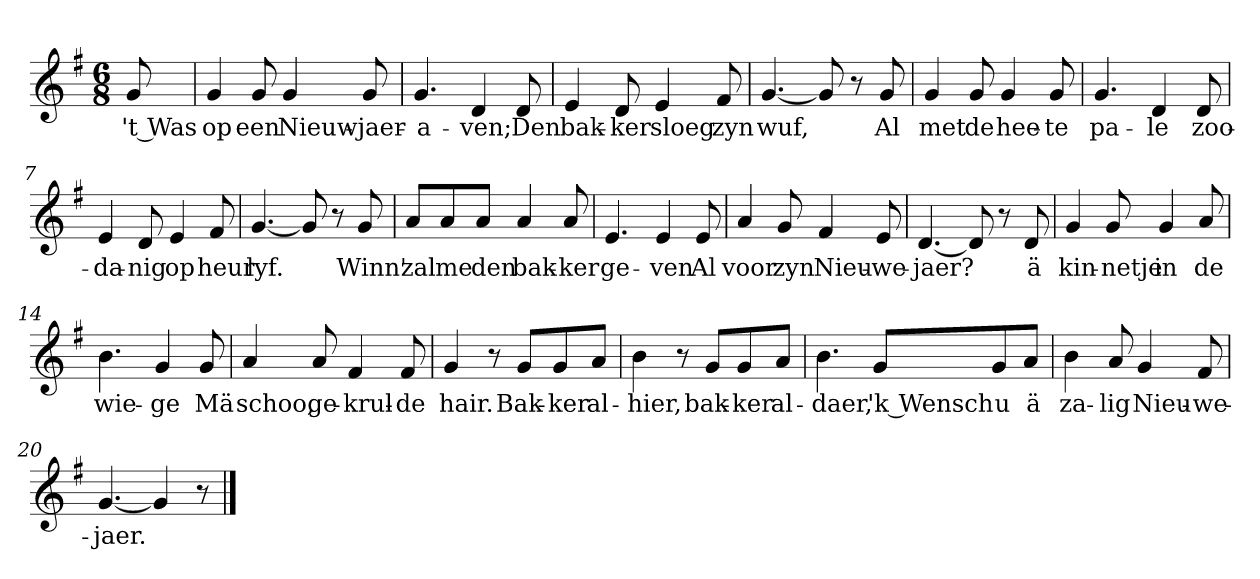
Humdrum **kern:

**kern	**text
*part1	*part1
*staff1	*staff1
*clefG2	*
*k[f#]	*
*G:	*
*M6/8	*
*MM120	*
=	=
8g	't Was
=1	=1
4g	op
8g	een
4g	Nieuw-
8g	-jaer-
=2	=2
4.g	-a-
4d	-ven;
8d	Den
=3	=3
4e	bak-
8d	-ker
4e	sloeg
8f#	zyn
=4	=4
[4.g	wuf,
8g]	.
8r	.
8g	Al
=5	=5
4g	met
8g	de
4g	hee-
8g	-te
=6	=6
4.g	pa-
4d	-le
8d	zoo-
=7	=7
4e	-da-
8d	-nig
4e	op
8f#	heur
=8	=8
[4.g	lyf.
8g]	.
8r	.
8g	Winn'
=9	=9
8a/L	zal
8a/	me
8a/J	den
4a	bak-
8a	-ker
=10	=10
4.e	ge-
4e	-ven
8e	Al
=11	=11
4a	voor
8g	zyn
4f#	Nieu-
8e	-we-
=12	=12
[4.d	-jaer?
8d]	.
8r	.
8d	ä
=13	=13
4g	kin-
8g	-netje
4g	in
8a	de
=14	=14
4.b	wie-
4g	-ge
8g	Mä
=15	=15
4a	schoo,
8a	ge-
4f#	-krul-
8f#	-de
=16	=16
4g	hair.
8r	.
8g/L	Bak-
8g/	-ker
8a/J	al-
=17	=17
4b	-hier,
8r	.
8g/L	bak-
8g/	-ker
8a/J	al-
=18	=18
4.b	-daer,
8g/L	'k Wensch
8g/	u
8a/J	ä
=19	=19
4b	za-
8a	-lig
4g	Nieu-
8f#	-we-
=20	=20
[4.g	-jaer.
4g]	.
8r	.
==	==
*-	*-
